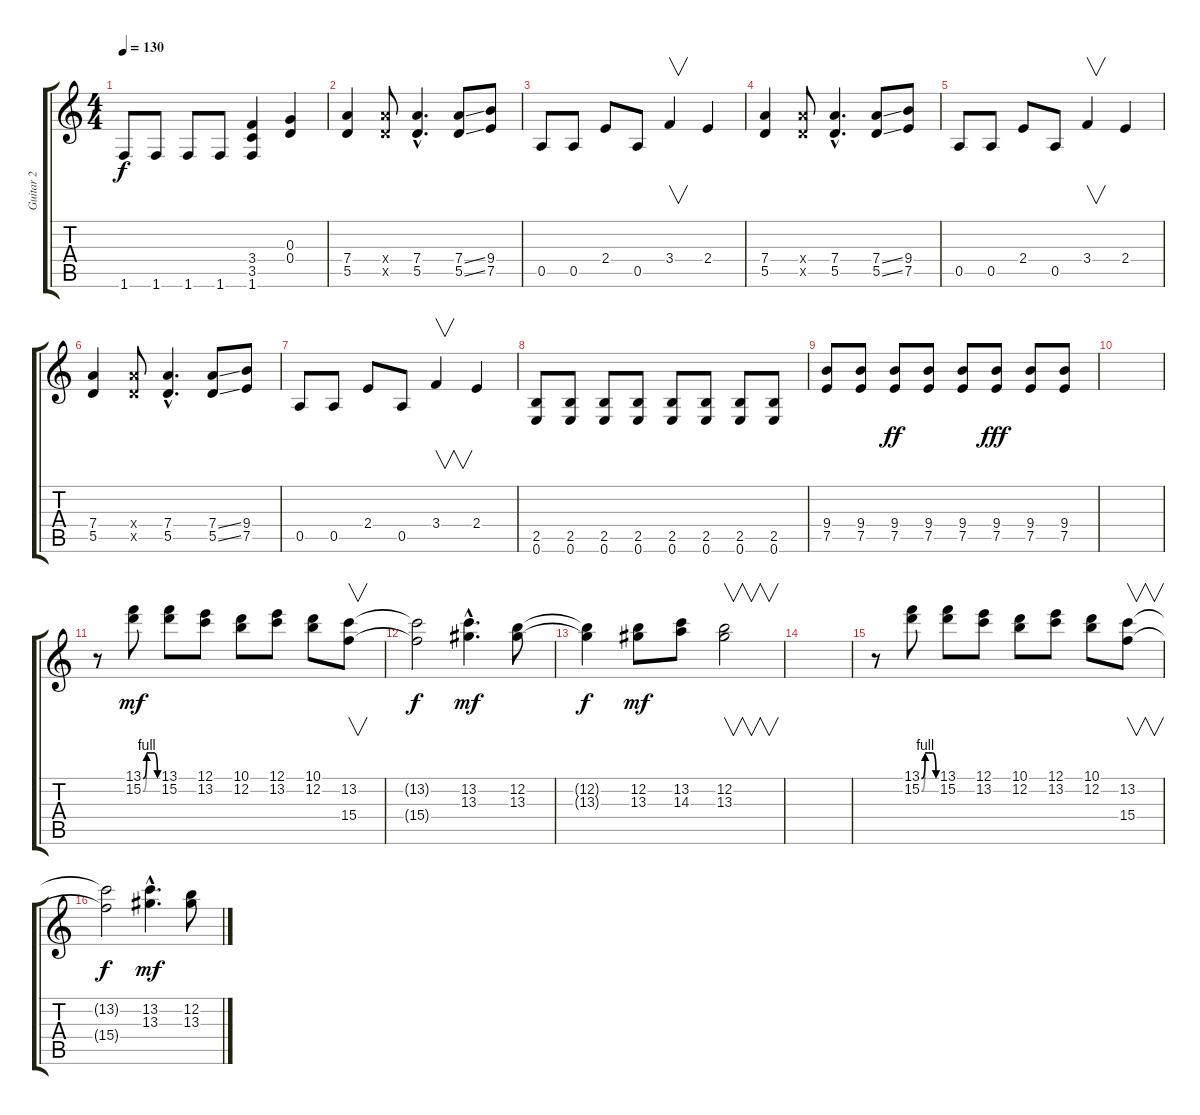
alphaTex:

\track ("Guitar 2" "Guitar 2") {instrument distortionguitar}
\staff {score tabs}
\tuning (E4 B3 G3 D3 A2 E2) {hide}
\ts (4 4)
\tempo 130
\clef g2
\ks c
1.6.8{dy f} 1.6.8 1.6.8 1.6.8 (3.4 3.5 1.6).4 (0.3 0.4).4 |
(7.4 5.5).4 (7.4{x} 5.5{x}).8 (7.4{hac} 5.5{hac}).4{d} (7.4{ss} 5.5{ss}).8 (9.4 7.5).8 |
0.5.8 0.5.8 2.4.8 0.5.8 3.4.4{v} 2.4.4 |
(7.4 5.5).4 (7.4{x} 5.5{x}).8 (7.4{hac} 5.5{hac}).4{d} (7.4{ss} 5.5{ss}).8 (9.4 7.5).8 |
0.5.8 0.5.8 2.4.8 0.5.8 3.4.4{v} 2.4.4 |
(7.4 5.5).4 (7.4{x} 5.5{x}).8 (7.4{hac} 5.5{hac}).4{d} (7.4{ss} 5.5{ss}).8 (9.4 7.5).8 |
0.5.8 0.5.8 2.4.8 0.5.8 3.4.4{v} 2.4.4 |
(2.5 0.6).8 (2.5 0.6).8 (2.5 0.6).8 (2.5 0.6).8 (2.5 0.6).8 (2.5 0.6).8 (2.5 0.6).8 (2.5 0.6).8 |
(9.4 7.5).8 (9.4 7.5).8 (9.4 7.5).8{dy ff} (9.4 7.5).8 (9.4 7.5).8 (9.4 7.5).8{dy fff} (9.4 7.5).8 (9.4 7.5).8 |
|
r.8 (13.1{be (custom 0 0 15 4 30 4 45 4 60 0)} 15.2{be (custom 0 0 15 4 30 4 45 4 60 0)}).8{dy mf} (13.1 15.2).8 (12.1 13.2).8 (10.1 12.2).8 (12.1 13.2).8 (10.1 12.2).8 (13.2 15.4).8{v} |
(13.2{t} 15.4{t}).2{dy f} (13.2{hac} 13.3{hac}).4{d dy mf} (12.2 13.3).8 |
(12.2{t} 13.3{t}).4{dy f} (12.2 13.3).8{dy mf} (13.2 14.3).8 (12.2 13.3).2{v} |
|
r.8 (13.1{be (custom 0 0 15 4 30 4 45 4 60 0)} 15.2{be (custom 0 0 15 4 30 4 45 4 60 0)}).8 (13.1 15.2).8 (12.1 13.2).8 (10.1 12.2).8 (12.1 13.2).8 (10.1 12.2).8 (13.2 15.4).8{v} |
(13.2{t} 15.4{t}).2{dy f} (13.2{hac} 13.3{hac}).4{d dy mf} (12.2 13.3).8
